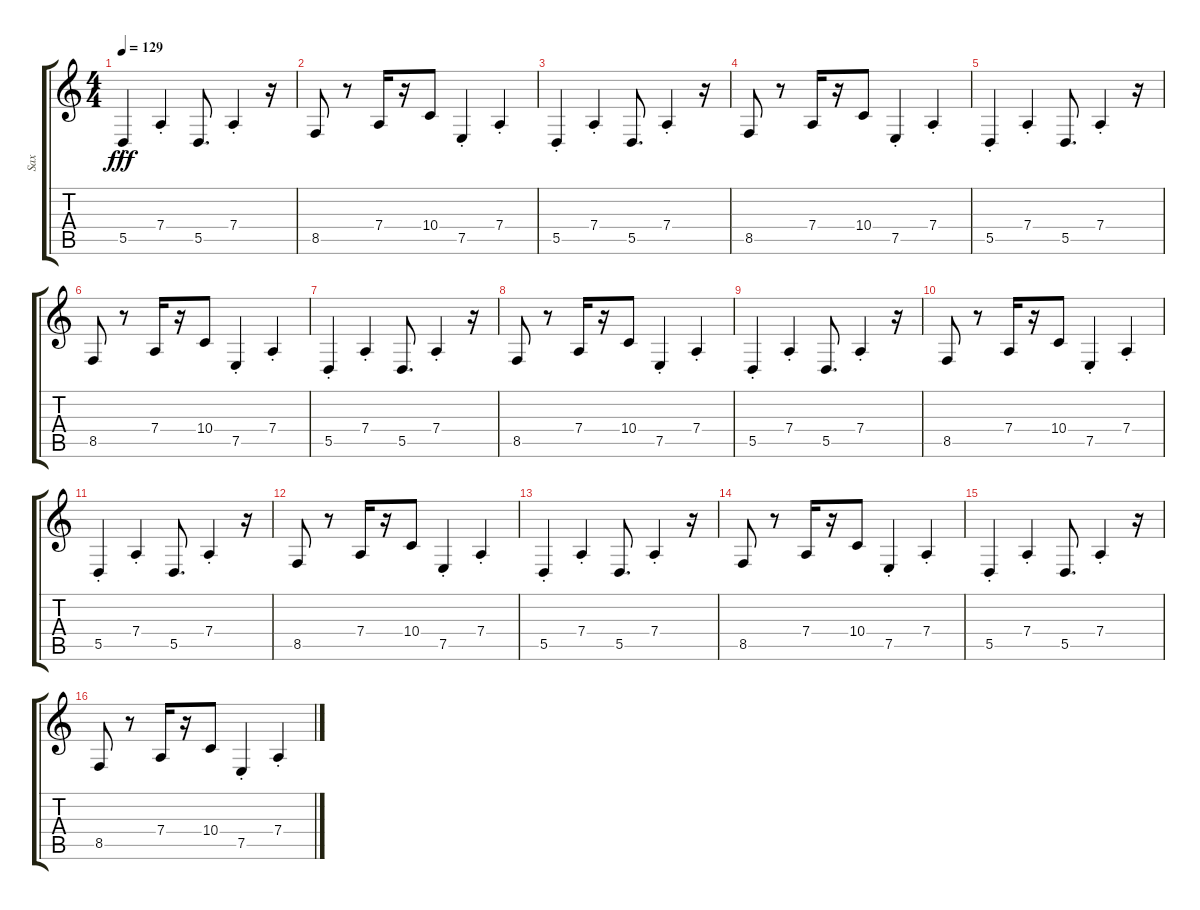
\track ("Sax" "Sax") {instrument tenorsax}
\staff {score tabs}
\tuning (E4 B3 G3 D3 A2 E2) {hide}
\ts (4 4)
\tempo 129
\clef g2
\ks c
5.5{st}.4{dy fff volume 16} 7.4{st}.4 5.5.8{d} 7.4{st}.4 r.16 |
8.5.8 r.8 7.4.16 r.16 10.4.8 7.5{st}.4 7.4{st}.4 |
5.5{st}.4 7.4{st}.4 5.5.8{d} 7.4{st}.4 r.16 |
8.5.8 r.8 7.4.16 r.16 10.4.8 7.5{st}.4 7.4{st}.4 |
5.5{st}.4 7.4{st}.4 5.5.8{d} 7.4{st}.4 r.16 |
8.5.8 r.8 7.4.16 r.16 10.4.8 7.5{st}.4 7.4{st}.4 |
5.5{st}.4 7.4{st}.4 5.5.8{d} 7.4{st}.4 r.16 |
8.5.8 r.8 7.4.16 r.16 10.4.8 7.5{st}.4 7.4{st}.4 |
5.5{st}.4 7.4{st}.4 5.5.8{d} 7.4{st}.4 r.16 |
8.5.8 r.8 7.4.16 r.16 10.4.8 7.5{st}.4 7.4{st}.4 |
5.5{st}.4 7.4{st}.4 5.5.8{d} 7.4{st}.4 r.16 |
8.5.8 r.8 7.4.16 r.16 10.4.8 7.5{st}.4 7.4{st}.4 |
5.5{st}.4 7.4{st}.4 5.5.8{d} 7.4{st}.4 r.16 |
8.5.8 r.8 7.4.16 r.16 10.4.8 7.5{st}.4 7.4{st}.4 |
5.5{st}.4 7.4{st}.4 5.5.8{d} 7.4{st}.4 r.16 |
8.5.8 r.8 7.4.16 r.16 10.4.8 7.5{st}.4 7.4{st}.4
